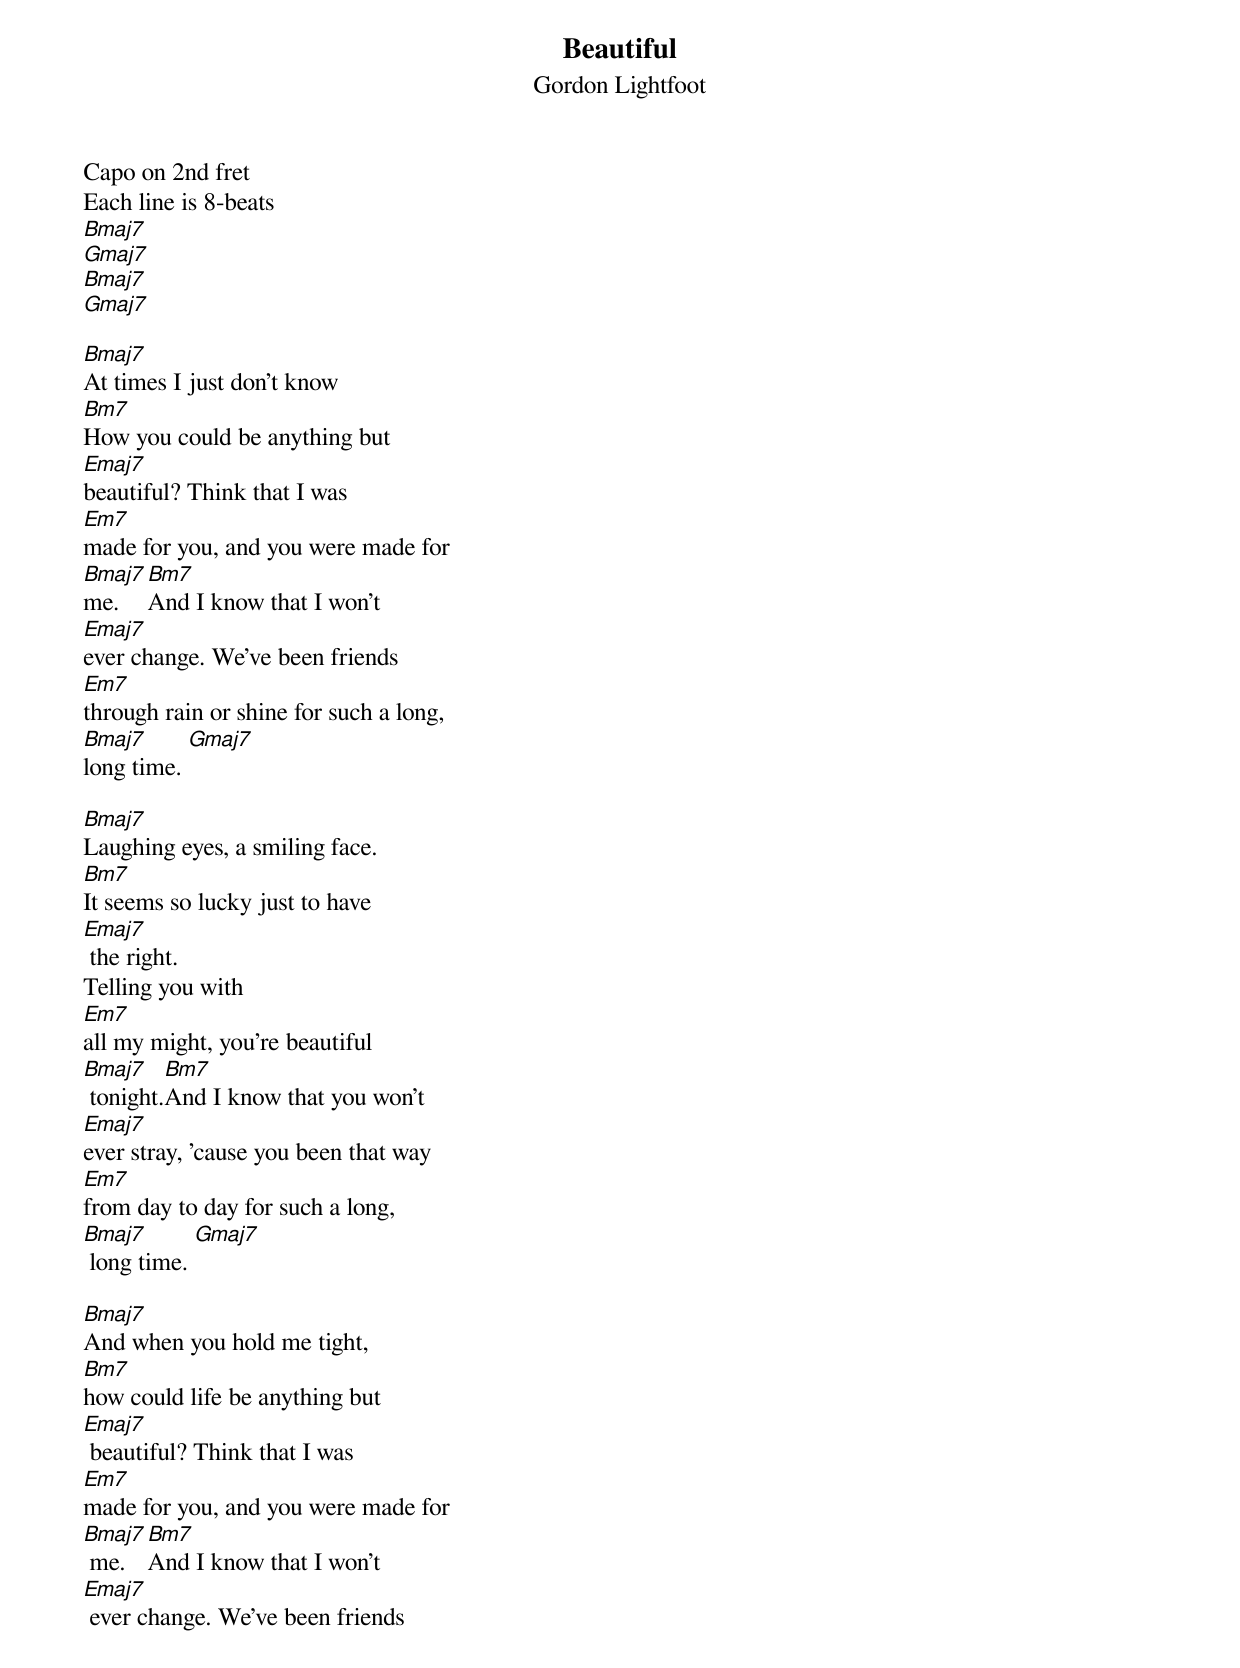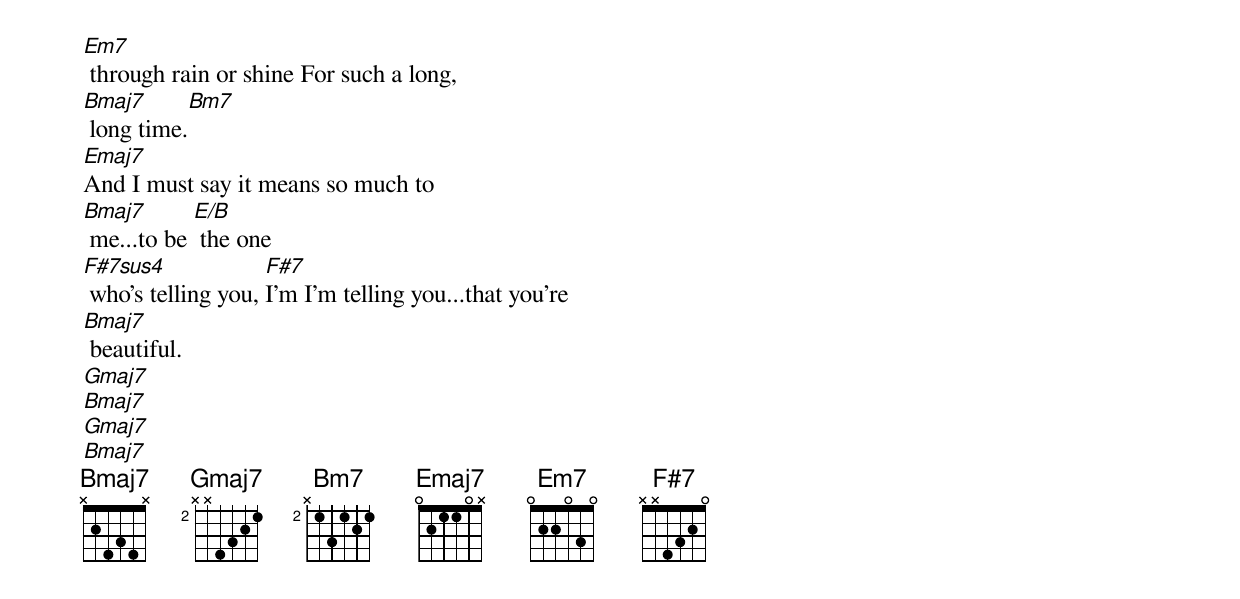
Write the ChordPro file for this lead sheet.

{title:Beautiful}
{subtitle:Gordon Lightfoot}
Capo on 2nd fret
Each line is 8-beats
[Bmaj7]
[Gmaj7]
[Bmaj7]
[Gmaj7]

[Bmaj7]At times I just don't know
[Bm7]How you could be anything but
[Emaj7]beautiful? Think that I was
[Em7]made for you, and you were made for
[Bmaj7]me. [Bm7]And I know that I won't
[Emaj7]ever change. We've been friends
[Em7]through rain or shine for such a long,
[Bmaj7]long time. [Gmaj7]

[Bmaj7]Laughing eyes, a smiling face.
[Bm7]It seems so lucky just to have
[Emaj7] the right.
Telling you with
[Em7]all my might, you're beautiful
[Bmaj7] tonight.[Bm7]And I know that you won't
[Emaj7]ever stray, 'cause you been that way
[Em7]from day to day for such a long,
[Bmaj7] long time. [Gmaj7]

[Bmaj7]And when you hold me tight,
[Bm7]how could life be anything but
[Emaj7] beautiful? Think that I was
[Em7]made for you, and you were made for
[Bmaj7] me.[Bm7]And I know that I won't
[Emaj7] ever change. We've been friends
[Em7] through rain or shine For such a long,
[Bmaj7] long time.[Bm7]
[Emaj7]And I must say it means so much to
[Bmaj7] me...to be [E/B] the one
[F#7sus4] who's telling you, [F#7]I'm I'm telling you...that you're
[Bmaj7] beautiful.
[Gmaj7]
[Bmaj7]
[Gmaj7]
[Bmaj7]
